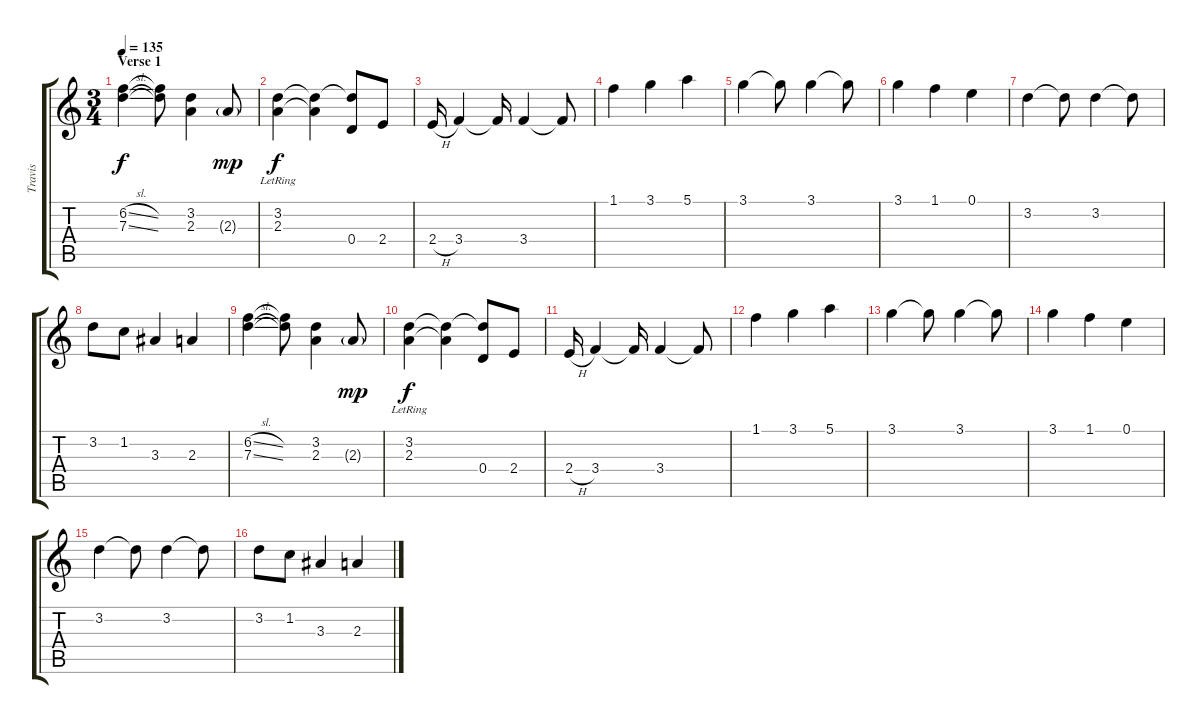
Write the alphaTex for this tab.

\track ("Travis" "Travis") {instrument acousticguitarsteel}
\staff {score tabs}
\tuning (E4 B3 G3 D3 A2 E2) {hide}
\ts (3 4)
\section ("" "Verse 1")
\tempo 135
\clef g2
\ks c
(6.2{sl} 7.3{sl}).4{dy f} (6.2{t} 7.3{t}).8 (3.2 2.3).4 2.3{g}.8{dy mp} |
(3.2{lr} 2.3{lr}).4{dy f} (3.2{t} 2.3{t}).4 (3.2{t} 0.4).8 2.4.8 |
2.4{h}.16 3.4.4 3.4{t}.16 3.4.4 3.4{t}.8 |
1.1.4 3.1.4 5.1.4 |
3.1.4 3.1{t}.8 3.1.4 3.1{t}.8 |
3.1.4 1.1.4 0.1.4 |
3.2.4 3.2{t}.8 3.2.4 3.2{t}.8 |
3.2.8 1.2.8 3.3.4 2.3.4 |
(6.2{sl} 7.3{sl}).4 (6.2{t} 7.3{t}).8 (3.2 2.3).4 2.3{g}.8{dy mp} |
(3.2{lr} 2.3{lr}).4{dy f} (3.2{t} 2.3{t}).4 (3.2{t} 0.4).8 2.4.8 |
2.4{h}.16 3.4.4 3.4{t}.16 3.4.4 3.4{t}.8 |
1.1.4 3.1.4 5.1.4 |
3.1.4 3.1{t}.8 3.1.4 3.1{t}.8 |
3.1.4 1.1.4 0.1.4 |
3.2.4 3.2{t}.8 3.2.4 3.2{t}.8 |
3.2.8 1.2.8 3.3.4 2.3.4
